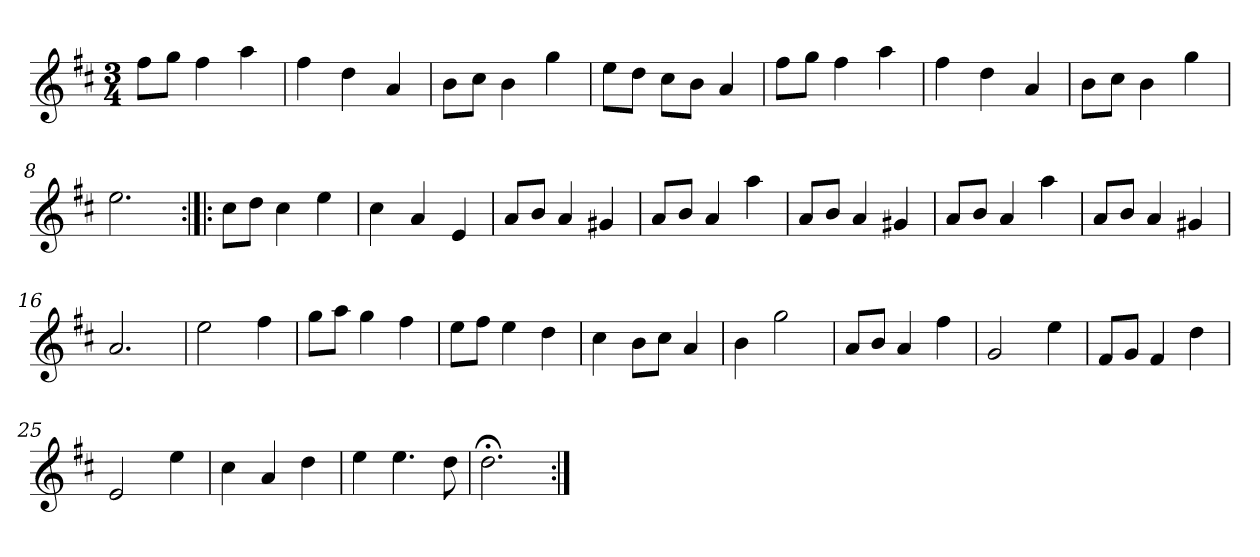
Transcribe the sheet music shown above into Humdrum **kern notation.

**kern
*part1
*staff1
*clefG2
*k[f#c#]
*D:
*M3/4
*MM120
=1
8ff#\L
8gg\J
4ff#
4aa
=2
4ff#
4dd
4a
=3
8b\L
8cc#\J
4b
4gg
=4
8ee\L
8dd\J
8cc#\L
8b\J
4a
=5
8ff#\L
8gg\J
4ff#
4aa
=6
4ff#
4dd
4a
=7
8b\L
8cc#\J
4b
4gg
=8
2.ee
=9:|!|:
8cc#\L
8dd\J
4cc#
4ee
=10
4cc#
4a
4e
=11
8a/L
8b/J
4a
4g#X
=12
8a/L
8b/J
4a
4aa
=13
8a/L
8b/J
4a
4g#X
=14
8a/L
8b/J
4a
4aa
=15
8a/L
8b/J
4a
4g#X
=16
2.a
=17
2ee
4ff#
=18
8gg\L
8aa\J
4gg
4ff#
=19
8ee\L
8ff#\J
4ee
4dd
=20
4cc#
8b\L
8cc#\J
4a
=21
4b
2gg
=22
8a/L
8b/J
4a
4ff#
=23
2g
4ee
=24
8f#/L
8g/J
4f#
4dd
=25
2e
4ee
=26
4cc#
4a
4dd
=27
4ee
4.ee
8dd
=28
2.dd;<
=:|!
*-
